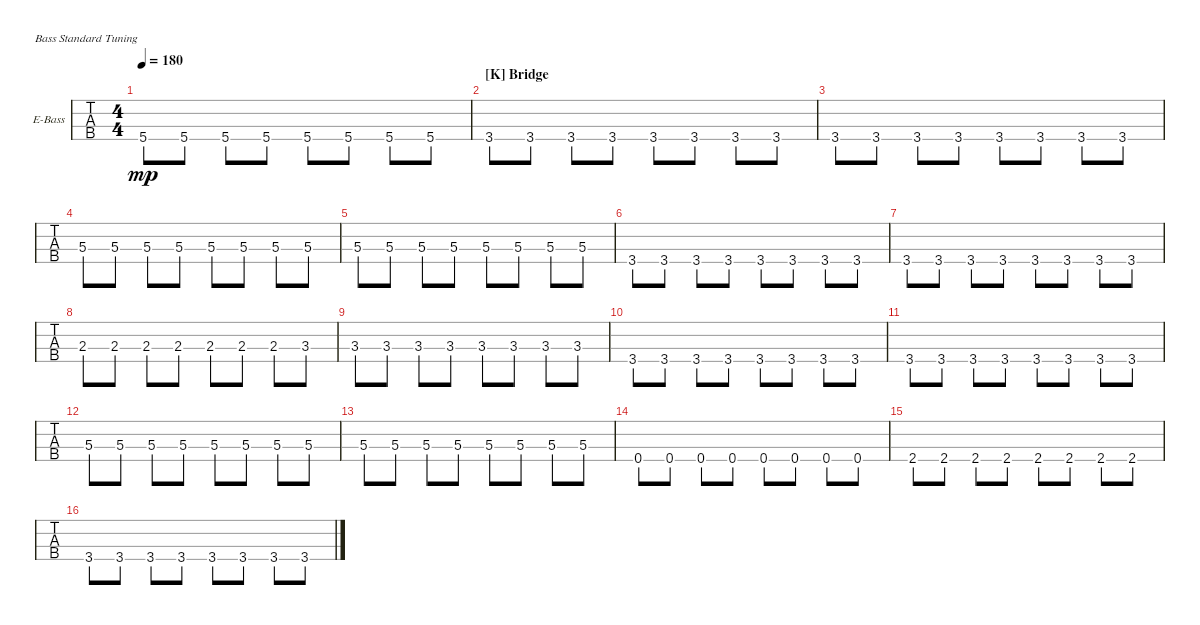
\defaultSystemsLayout 4
\bracketExtendMode groupsimilarinstruments
\firstSystemTrackNameOrientation horizontal
\otherSystemsTrackNameOrientation horizontal
\track ("Electric Bass" "E-Bass") {instrument electricbassfinger}
\staff {tabs}
\tuning (G2 D2 A1 E1)
\ts (4 4)
\tempo 180
\clef f4
\ks c
5.4.8{dy mp} 5.4.8 5.4.8 5.4.8 5.4.8 5.4.8 5.4.8 5.4.8 |
\section ("K" "Bridge")
3.4.8 3.4.8 3.4.8 3.4.8 3.4.8 3.4.8 3.4.8 3.4.8 |
3.4.8 3.4.8 3.4.8 3.4.8 3.4.8 3.4.8 3.4.8 3.4.8 |
5.3.8 5.3.8 5.3.8 5.3.8 5.3.8 5.3.8 5.3.8 5.3.8 |
5.3.8 5.3.8 5.3.8 5.3.8 5.3.8 5.3.8 5.3.8 5.3.8 |
3.4.8 3.4.8 3.4.8 3.4.8 3.4.8 3.4.8 3.4.8 3.4.8 |
3.4.8 3.4.8 3.4.8 3.4.8 3.4.8 3.4.8 3.4.8 3.4.8 |
2.3.8 2.3.8 2.3.8 2.3.8 2.3.8 2.3.8 2.3.8 3.3.8 |
3.3.8 3.3.8 3.3.8 3.3.8 3.3.8 3.3.8 3.3.8 3.3.8 |
3.4.8 3.4.8 3.4.8 3.4.8 3.4.8 3.4.8 3.4.8 3.4.8 |
3.4.8 3.4.8 3.4.8 3.4.8 3.4.8 3.4.8 3.4.8 3.4.8 |
5.3.8 5.3.8 5.3.8 5.3.8 5.3.8 5.3.8 5.3.8 5.3.8 |
5.3.8 5.3.8 5.3.8 5.3.8 5.3.8 5.3.8 5.3.8 5.3.8 |
0.4.8 0.4.8 0.4.8 0.4.8 0.4.8 0.4.8 0.4.8 0.4.8 |
2.4.8 2.4.8 2.4.8 2.4.8 2.4.8 2.4.8 2.4.8 2.4.8 |
3.4.8 3.4.8 3.4.8 3.4.8 3.4.8 3.4.8 3.4.8 3.4.8
